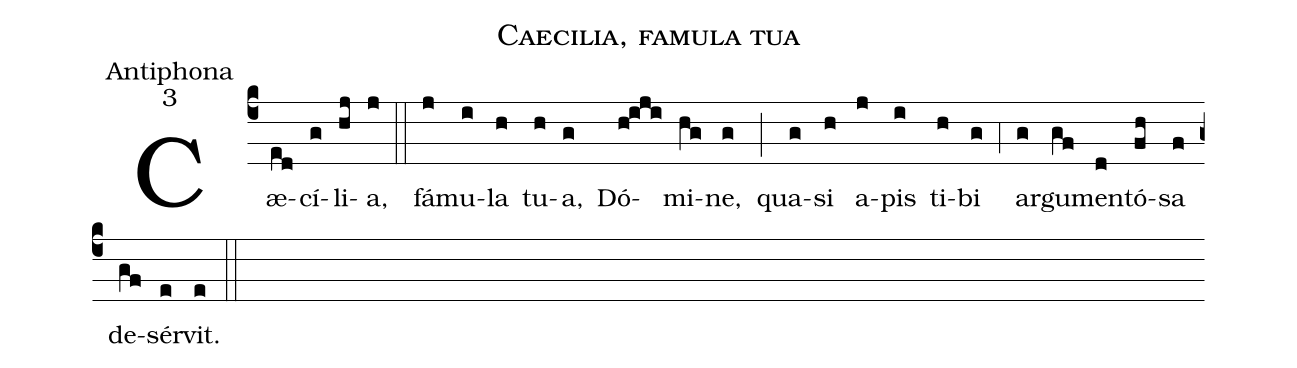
name:Caecilia, famula tua;
office-part:Antiphona;
mode:3;
%%
(c4) Cæ(ed)cí(g)li(hj)a,(j) (::)
fá(j)mu(i)la(h) tu(h)a,(g) Dó(h!iji)mi(hg)ne,(g) (;) qua(g)si(h) a(j)pis(i) ti(h)bi(g) (,4) ar(g)gu(gf)men(d)tó(fh)sa(f) de(gf)sér(e)vit.(e) (::)
